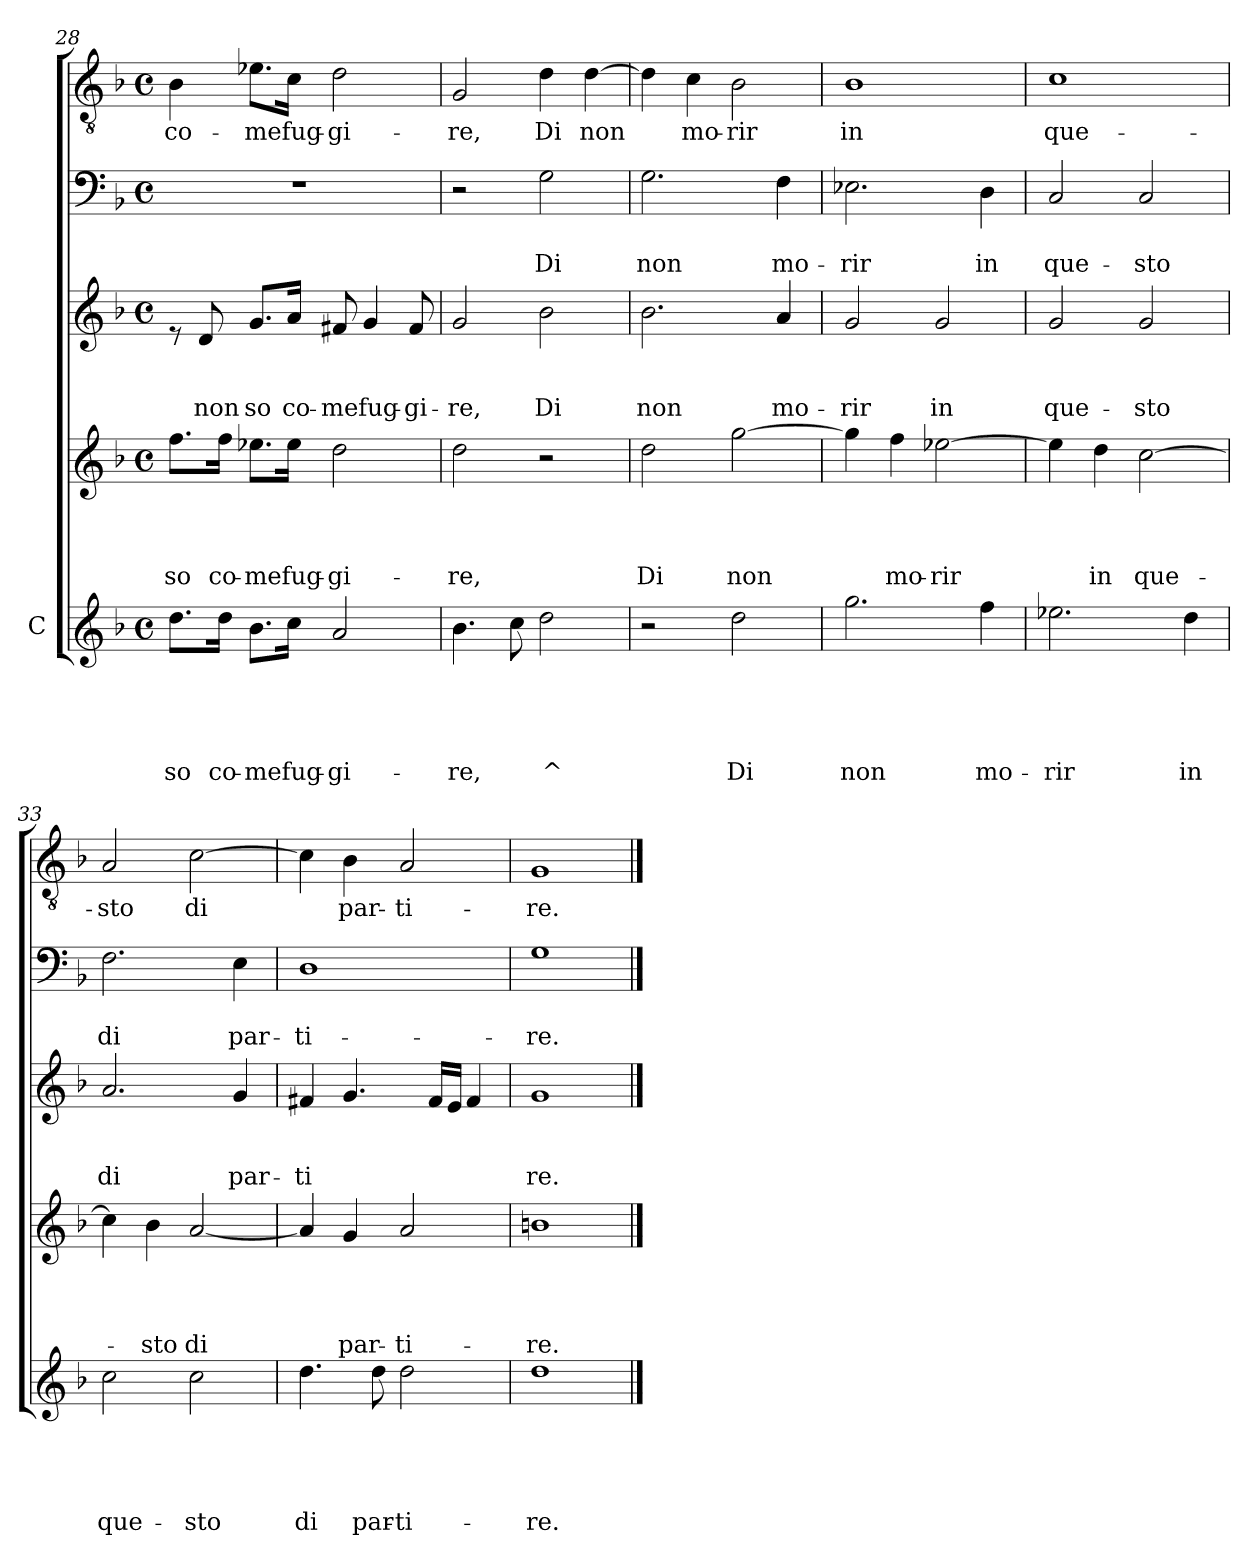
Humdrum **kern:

**kern	**text	**text	**text	**text	**text	**kern	**text	**text	**text	**text	**kern	**text	**text	**text	**kern	**text	**text	**kern	**text
*part5	*part5	*part5	*part5	*part5	*part5	*part4	*part4	*part4	*part4	*part4	*part3	*part3	*part3	*part3	*part2	*part2	*part2	*part1	*part1
*staff5	*staff5	*staff5	*staff5	*staff5	*staff5	*staff4	*staff4	*staff4	*staff4	*staff4	*staff3	*staff3	*staff3	*staff3	*staff2	*staff2	*staff2	*staff1	*staff1
*I"C	*	*	*	*	*	*	*	*	*	*	*	*	*	*	*	*	*	*	*
*clefG2	*	*	*	*	*	*clefG2	*	*	*	*	*clefG2	*	*	*	*clefF4	*	*	*clefGv2	*
*k[b-]	*	*	*	*	*	*k[b-]	*	*	*	*	*k[b-]	*	*	*	*k[b-]	*	*	*k[b-]	*
*F:	*	*	*	*	*	*F:	*	*	*	*	*F:	*	*	*	*F:	*	*	*F:	*
*M4/4	*	*	*	*	*	*M4/4	*	*	*	*	*M4/4	*	*	*	*M4/4	*	*	*M4/4	*
*met(c)	*	*	*	*	*	*met(c)	*	*	*	*	*met(c)	*	*	*	*met(c)	*	*	*met(c)	*
=28	=28	=28	=28	=28	=28	=28	=28	=28	=28	=28	=28	=28	=28	=28	=28	=28	=28	=28	=28
!	!	!	!	!	!LO:LY:b	!	!	!	!	!LO:LY:b	!	!	!	!	!	!	!	!	!LO:LY:b
8.dd\L	.	.	.	.	so	8.ff\L	.	.	.	so	8re	.	.	.	1r	.	.	4B-\	co-
!	!	!	!	!	!	!	!	!	!	!	!	!	!	!LO:LY:b	!	!	!	!	!
.	.	.	.	.	.	.	.	.	.	.	8d/	.	.	non	.	.	.	.	.
!	!	!	!	!	!LO:LY:b	!	!	!	!	!LO:LY:b	!	!	!	!	!	!	!	!	!
16dd\Jk	.	.	.	.	co-	16ff\Jk	.	.	.	co-	.	.	.	.	.	.	.	.	.
!	!	!	!	!	!LO:LY:b	!	!	!	!	!LO:LY:b	!	!	!	!LO:LY:b	!	!	!	!	!LO:LY:b
8.b-\L	.	.	.	.	-me	8.ee-X\L	.	.	.	-me	8.g/L	.	.	so	.	.	.	8.e-X\L	-me
!	!	!	!	!	!LO:LY:b	!	!	!	!	!LO:LY:b	!	!	!	!LO:LY:b	!	!	!	!	!LO:LY:b
16cc\Jk	.	.	.	.	fug-	16ee-\Jk	.	.	.	fug-	16a/Jk	.	.	co-	.	.	.	16c\Jk	fug-
!	!	!	!	!	!LO:LY:b	!	!	!	!	!LO:LY:b	!	!	!	!LO:LY:b	!	!	!	!	!LO:LY:b
2a/	.	.	.	.	-gi-	2dd\	.	.	.	-gi-	8f#X/	.	.	-me	.	.	.	2d\	-gi-
!	!	!	!	!	!	!	!	!	!	!	!	!	!	!LO:LY:b	!	!	!	!	!
.	.	.	.	.	.	.	.	.	.	.	4g/	.	.	fug-	.	.	.	.	.
!	!	!	!	!	!	!	!	!	!	!	!	!	!	!LO:LY:b	!	!	!	!	!
.	.	.	.	.	.	.	.	.	.	.	8f#/	.	.	-gi-	.	.	.	.	.
!!LO:LB:g=z
=29	=29	=29	=29	=29	=29	=29	=29	=29	=29	=29	=29	=29	=29	=29	=29	=29	=29	=29	=29
!	!	!	!	!	!LO:LY:b	!	!	!	!	!LO:LY:b	!	!	!	!LO:LY:b	!	!	!	!	!LO:LY:b
4.b-\	.	.	.	.	-re,	2dd\	.	.	.	-re,	2g/	.	.	-re,	2r	.	.	2G/	-re,
8cc\	.	.	.	.	.	.	.	.	.	.	.	.	.	.	.	.	.	.	.
!	!	!	!	!	!LO:LY:b	!	!	!	!	!	!	!	!	!LO:LY:b	!	!	!LO:LY:b	!	!LO:LY:b
2dd\	.	.	.	.	^	2r	.	.	.	.	2b-\	.	.	Di	2G\	.	Di	4d\	Di
!	!	!	!	!	!	!	!	!	!	!	!	!	!	!	!	!	!	!	!LO:LY:b
.	.	.	.	.	.	.	.	.	.	.	.	.	.	.	.	.	.	[>4d\	non
=30	=30	=30	=30	=30	=30	=30	=30	=30	=30	=30	=30	=30	=30	=30	=30	=30	=30	=30	=30
!	!	!	!	!	!	!	!	!	!	!LO:LY:b	!	!	!	!LO:LY:b	!	!	!LO:LY:b	!	!
2r	.	.	.	.	.	2dd\	.	.	.	Di	2.b-\	.	.	non	2.G\	.	non	4d\]	.
!	!	!	!	!	!	!	!	!	!	!	!	!	!	!	!	!	!	!	!LO:LY:b
.	.	.	.	.	.	.	.	.	.	.	.	.	.	.	.	.	.	4c\	mo-
!	!	!	!	!	!LO:LY:b	!	!	!	!	!LO:LY:b	!	!	!	!	!	!	!	!	!LO:LY:b
2dd\	.	.	.	.	Di	[>2gg\	.	.	.	non	.	.	.	.	.	.	.	2B-\	-rir
!	!	!	!	!	!	!	!	!	!	!	!	!	!	!LO:LY:b	!	!	!LO:LY:b	!	!
.	.	.	.	.	.	.	.	.	.	.	4a/	.	.	mo-	4F\	.	mo-	.	.
=31	=31	=31	=31	=31	=31	=31	=31	=31	=31	=31	=31	=31	=31	=31	=31	=31	=31	=31	=31
!	!	!	!	!	!LO:LY:b	!	!	!	!	!	!	!	!	!LO:LY:b	!	!	!LO:LY:b	!	!LO:LY:b
2.gg\	.	.	.	.	non	4gg\]	.	.	.	.	2g/	.	.	-rir	2.E-X\	.	-rir	1B-	in
!	!	!	!	!	!	!	!	!	!	!LO:LY:b	!	!	!	!	!	!	!	!	!
.	.	.	.	.	.	4ff\	.	.	.	mo-	.	.	.	.	.	.	.	.	.
!	!	!	!	!	!	!	!	!	!	!LO:LY:b	!	!	!	!LO:LY:b	!	!	!	!	!
.	.	.	.	.	.	[>2ee-X\	.	.	.	-rir	2g/	.	.	in	.	.	.	.	.
!	!	!	!	!	!LO:LY:b	!	!	!	!	!	!	!	!	!	!	!	!LO:LY:b	!	!
4ff\	.	.	.	.	mo-	.	.	.	.	.	.	.	.	.	4D\	.	in	.	.
=32	=32	=32	=32	=32	=32	=32	=32	=32	=32	=32	=32	=32	=32	=32	=32	=32	=32	=32	=32
!	!	!	!	!	!LO:LY:b	!	!	!	!	!	!	!	!	!LO:LY:b	!	!	!LO:LY:b	!	!LO:LY:b
2.ee-X\	.	.	.	.	-rir	4ee-\]	.	.	.	.	2g/	.	.	que-	2C/	.	que-	1c	que-
!	!	!	!	!	!	!	!	!	!	!LO:LY:b	!	!	!	!	!	!	!	!	!
.	.	.	.	.	.	4dd\	.	.	.	in	.	.	.	.	.	.	.	.	.
!	!	!	!	!	!	!	!	!	!	!LO:LY:b	!	!	!	!LO:LY:b	!	!	!LO:LY:b	!	!
.	.	.	.	.	.	[>2cc\	.	.	.	que-	2g/	.	.	-sto	2C/	.	-sto	.	.
!	!	!	!	!	!LO:LY:b	!	!	!	!	!	!	!	!	!	!	!	!	!	!
4dd\	.	.	.	.	in	.	.	.	.	.	.	.	.	.	.	.	.	.	.
!!LO:LB:g=z
=33	=33	=33	=33	=33	=33	=33	=33	=33	=33	=33	=33	=33	=33	=33	=33	=33	=33	=33	=33
!	!	!	!	!	!LO:LY:b	!	!	!	!	!	!	!	!	!LO:LY:b	!	!	!LO:LY:b	!	!LO:LY:b
2cc\	.	.	.	.	que-	4cc\]	.	.	.	.	2.a/	.	.	di	2.F\	.	di	2A/	-sto
!	!	!	!	!	!	!	!	!	!	!LO:LY:b	!	!	!	!	!	!	!	!	!
.	.	.	.	.	.	4b-\	.	.	.	-sto	.	.	.	.	.	.	.	.	.
!	!	!	!	!	!LO:LY:b	!	!	!	!	!LO:LY:b	!	!	!	!	!	!	!	!	!LO:LY:b
2cc\	.	.	.	.	-sto	[<2a/	.	.	.	di	.	.	.	.	.	.	.	[>2c\	di
!	!	!	!	!	!	!	!	!	!	!	!	!	!	!LO:LY:b	!	!	!LO:LY:b	!	!
.	.	.	.	.	.	.	.	.	.	.	4g/	.	.	par-	4E\	.	par-	.	.
=34	=34	=34	=34	=34	=34	=34	=34	=34	=34	=34	=34	=34	=34	=34	=34	=34	=34	=34	=34
!	!	!	!	!	!LO:LY:b	!	!	!	!	!	!	!	!	!LO:LY:b	!	!	!LO:LY:b	!	!
4.dd\	.	.	.	.	di	4a/]	.	.	.	.	4f#X/	.	.	-ti	1D	.	-ti-	4c\]	.
!	!	!	!	!	!	!	!	!	!	!LO:LY:b	!	!	!	!	!	!	!	!	!LO:LY:b
.	.	.	.	.	.	4g/	.	.	.	par-	4.g/	.	.	.	.	.	.	4B-\	par-
!	!	!	!	!	!LO:LY:b	!	!	!	!	!	!	!	!	!	!	!	!	!	!
8dd\	.	.	.	.	par-	.	.	.	.	.	.	.	.	.	.	.	.	.	.
!	!	!	!	!	!LO:LY:b	!	!	!	!	!LO:LY:b	!	!	!	!	!	!	!	!	!LO:LY:b
2dd\	.	.	.	.	-ti-	2a/	.	.	.	-ti-	.	.	.	.	.	.	.	2A/	-ti-
.	.	.	.	.	.	.	.	.	.	.	16f#/LL	.	.	.	.	.	.	.	.
.	.	.	.	.	.	.	.	.	.	.	16e/JJ	.	.	.	.	.	.	.	.
.	.	.	.	.	.	.	.	.	.	.	4f#/	.	.	.	.	.	.	.	.
=35	=35	=35	=35	=35	=35	=35	=35	=35	=35	=35	=35	=35	=35	=35	=35	=35	=35	=35	=35
!	!	!	!	!	!LO:LY:b	!	!	!	!	!LO:LY:b	!	!	!	!LO:LY:b	!	!	!LO:LY:b	!	!LO:LY:b
1dd	.	.	.	.	-re.	1bn	.	.	.	-re.	1g	.	.	re.	1G	.	-re.	1G	-re.
==	==	==	==	==	==	==	==	==	==	==	==	==	==	==	==	==	==	==	==
*-	*-	*-	*-	*-	*-	*-	*-	*-	*-	*-	*-	*-	*-	*-	*-	*-	*-	*-	*-
